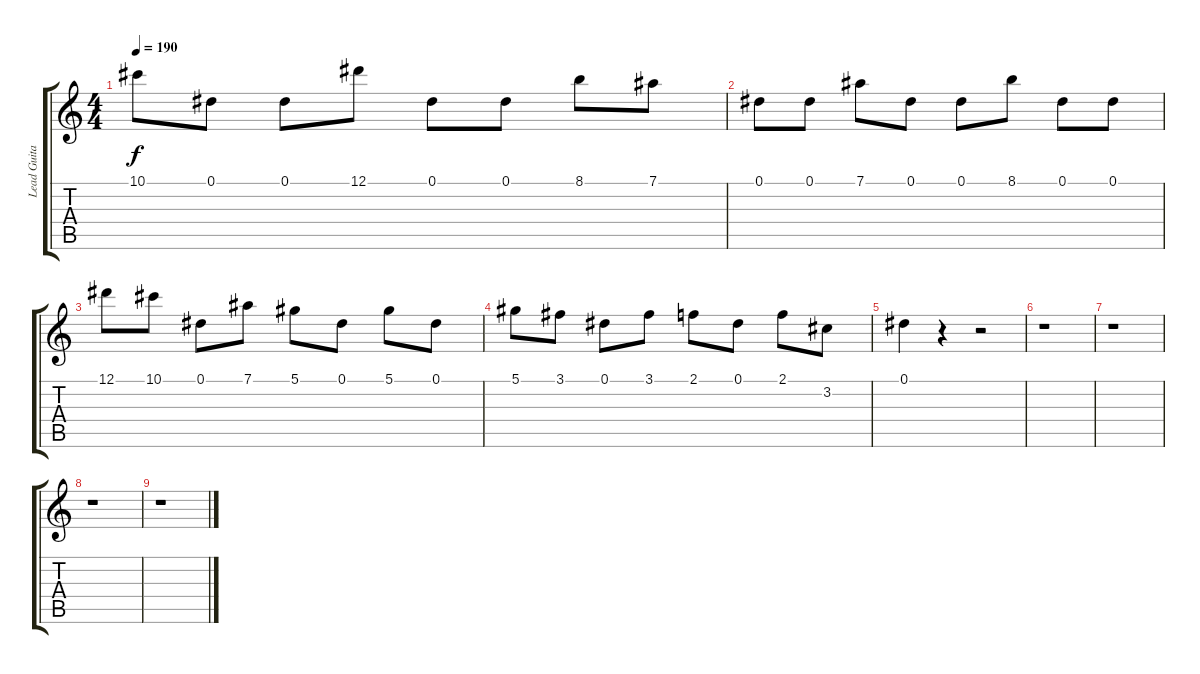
\track ("Lead Guitar 1 - Kai Hansen" "Lead Guita") {instrument distortionguitar}
\staff {score tabs}
\tuning (Eb4 Bb3 Gb3 Db3 Ab2 Eb2) {hide}
\ts (4 4)
\tempo 190
\clef g2
\ks c
10.1.8{dy f} 0.1.8 0.1.8 12.1.8 0.1.8 0.1.8 8.1.8 7.1.8 |
0.1.8 0.1.8 7.1.8 0.1.8 0.1.8 8.1.8 0.1.8 0.1.8 |
12.1.8 10.1.8 0.1.8 7.1.8 5.1.8 0.1.8 5.1.8 0.1.8 |
5.1.8 3.1.8 0.1.8 3.1.8 2.1.8 0.1.8 2.1.8 3.2.8 |
0.1.4 r.4 r.2 |
r.1 |
r.1 |
r.1 |
r.1
